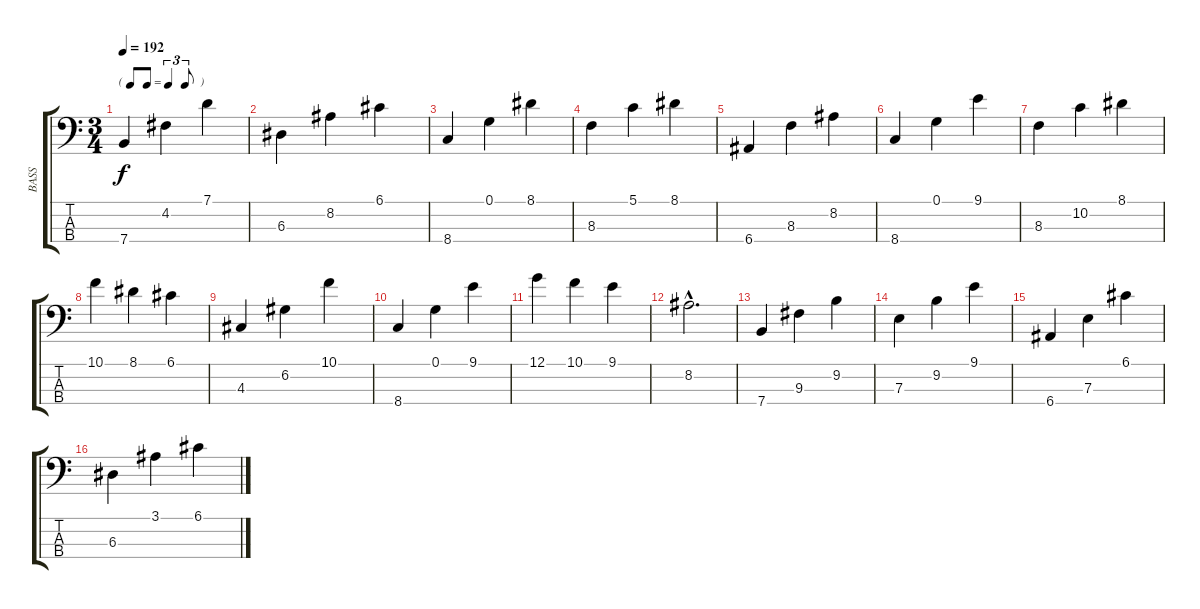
\track ("BASS" "BASS") {instrument acousticbass}
\staff {score tabs}
\tuning (G2 D2 A1 E1) {hide}
\ts (3 4)
\tf triplet8th
\tempo 192
\clef f4
\ks c
7.4.4{dy f} 4.2.4 7.1.4 |
6.3.4 8.2.4 6.1.4 |
8.4.4 0.1.4 8.1.4 |
8.3.4 5.1.4 8.1.4 |
6.4.4 8.3.4 8.2.4 |
8.4.4 0.1.4 9.1.4 |
8.3.4 10.2.4 8.1.4 |
10.1.4 8.1.4 6.1.4 |
4.3.4 6.2.4 10.1.4 |
8.4.4 0.1.4 9.1.4 |
12.1.4 10.1.4 9.1.4 |
8.2{hac}.2{d} |
7.4.4 9.3.4 9.2.4 |
7.3.4 9.2.4 9.1.4 |
6.4.4 7.3.4 6.1.4 |
6.3.4 3.1.4 6.1.4
